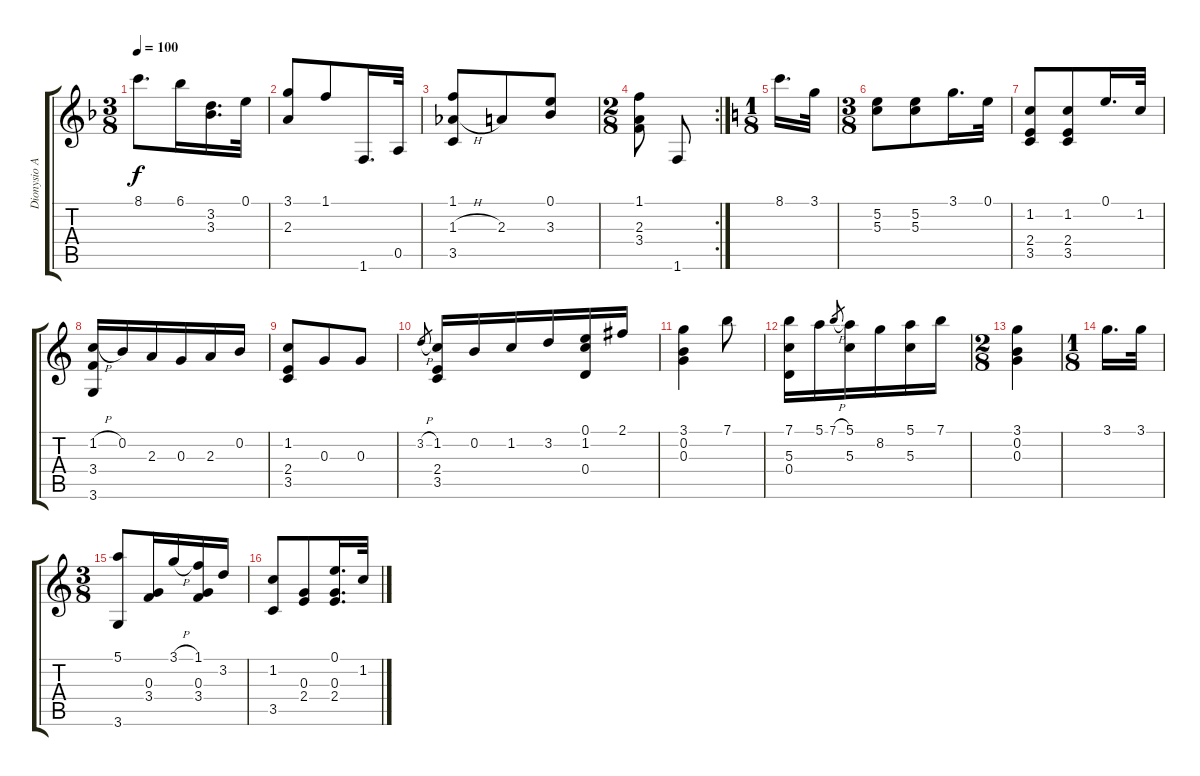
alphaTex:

\track ("Dionysio Aguado" "Dionysio A") {instrument acousticguitarnylon}
\staff {score tabs}
\tuning (E4 B3 G3 D3 A2 E2) {hide}
\ts (3 8)
\tempo 100
\clef g2
\ks f
8.1.8{d dy f} 6.1.16 (3.2 3.3).16{d} 0.1.32 |
(3.1 2.3).8 1.1.8 1.6.16{d} 0.5.32 |
(1.1 1.3{h} 3.5).8 2.3.8 (0.1 3.3).8 |
\rc 2
\ts (2 8)
(1.1 2.3 3.4).8 1.6.8 |
\ts (1 8)
\ks c
8.1.16{d} 3.1.32 |
\ts (3 8)
(5.2 5.3).8 (5.2 5.3).8 3.1.16{d} 0.1.32 |
(1.2 2.4 3.5).8 (1.2 2.4 3.5).8 0.1.16{d} 1.2.32 |
(1.2{h} 3.4 3.6).16 0.2.16 2.3.16 0.3.16 2.3.16 0.2.16 |
(1.2 2.4 3.5).8 0.3.8 0.3.8 |
3.2{h}.8{gr} (1.2 2.4 3.5).16 0.2.16 1.2.16 3.2.16 (0.1 1.2 0.4).16 2.1.16 |
(3.1 0.2 0.3).4 7.1.8 |
(7.1 5.3 0.4).16 5.1.16 7.1{h}.8{gr} (5.1 5.3).16 8.2.16 (5.1 5.3).16 7.1.16 |
\ts (2 8)
(3.1 0.2 0.3).4 |
\ts (1 8)
3.1.16{d} 3.1.32 |
\ts (3 8)
(5.1 3.6).8 (0.3 3.4).16 3.1{h}.16 (1.1 0.3 3.4).16 3.2.16 |
(1.2 3.5).8 (0.3 2.4).8 (0.1 0.3 2.4).16{d} 1.2.32
